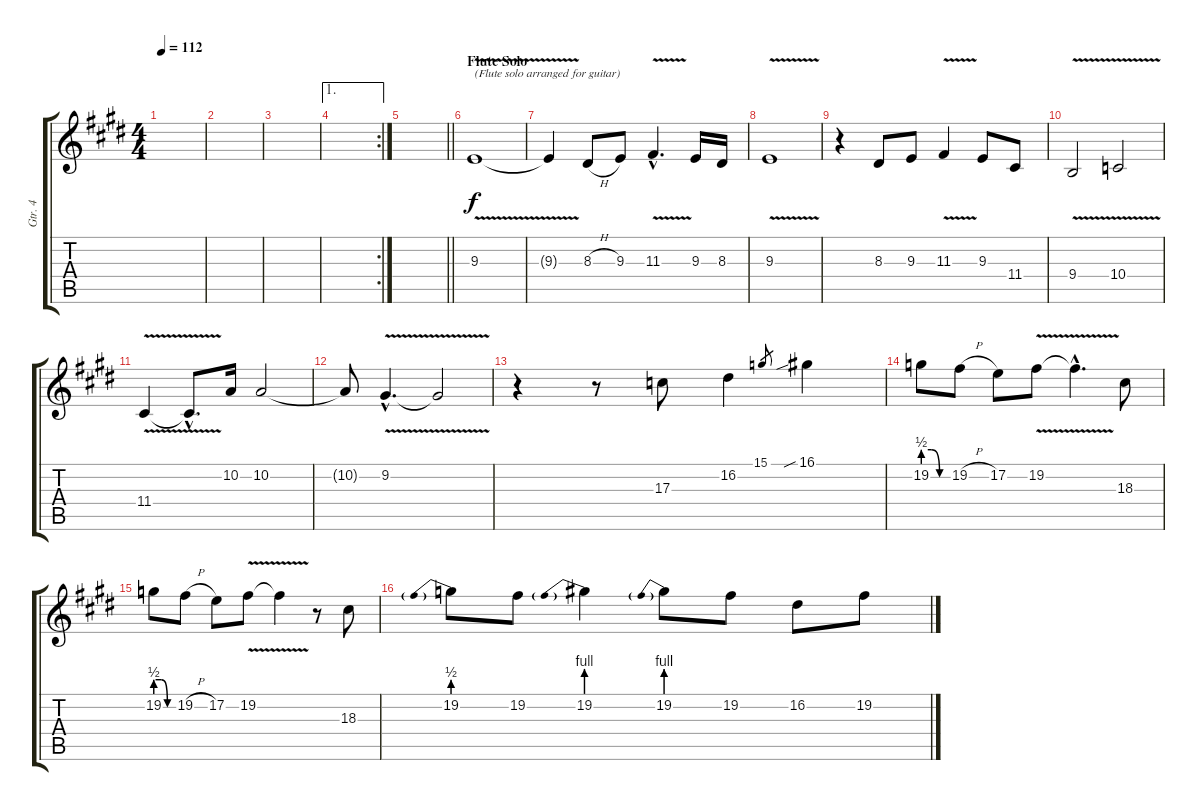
\track ("Gtr. 4" "Gtr. 4") {instrument flute}
\staff {score tabs}
\tuning (E4 B3 G3 D3 A2 E2) {hide}
\ts (4 4)
\tempo 112
\clef g2
\ks e
|
|
|
\ae 1
\rc 2
|
\barLineRight lightlight
|
\section ("" "Flute Solo")
9.3{v}.1{txt "(Flute solo arranged for guitar)"} |
9.3{t}.4 8.3{h}.8 9.3.8 11.3{v hac}.4{d} 9.3.16 8.3.16 |
9.3{v}.1 |
r.4 8.3.8 9.3.8 11.3{v}.4 9.3.8 11.4.8 |
9.4{v}.2 10.4{v}.2 |
11.4{v}.4 11.4{hac t}.8{d} 10.2.16 10.2.2 |
10.2{t}.8 9.2{v hac}.4{d} 9.2{t}.2 |
r.4 r.8 17.3.8 16.2.4 15.1.8{gr} 16.1{sib}.4 |
19.2{be (custom 0 2 20 2 40 0 60 0)}.8 19.2{h}.8 17.2.8 19.2{v}.8 19.2{hac t}.4{d} 18.3.8 |
19.2{be (custom 0 2 20 2 40 0 60 0)}.8 19.2{h}.8 17.2.8 19.2{v}.8 19.2{t}.4 r.8 18.3.8 |
19.2{be (prebend 0 2 60 2)}.8 19.2.8 19.2{be (prebend 0 4 60 4)}.4 19.2{be (prebend 0 4 60 4)}.8 19.2.8 16.2.8 19.2.8
